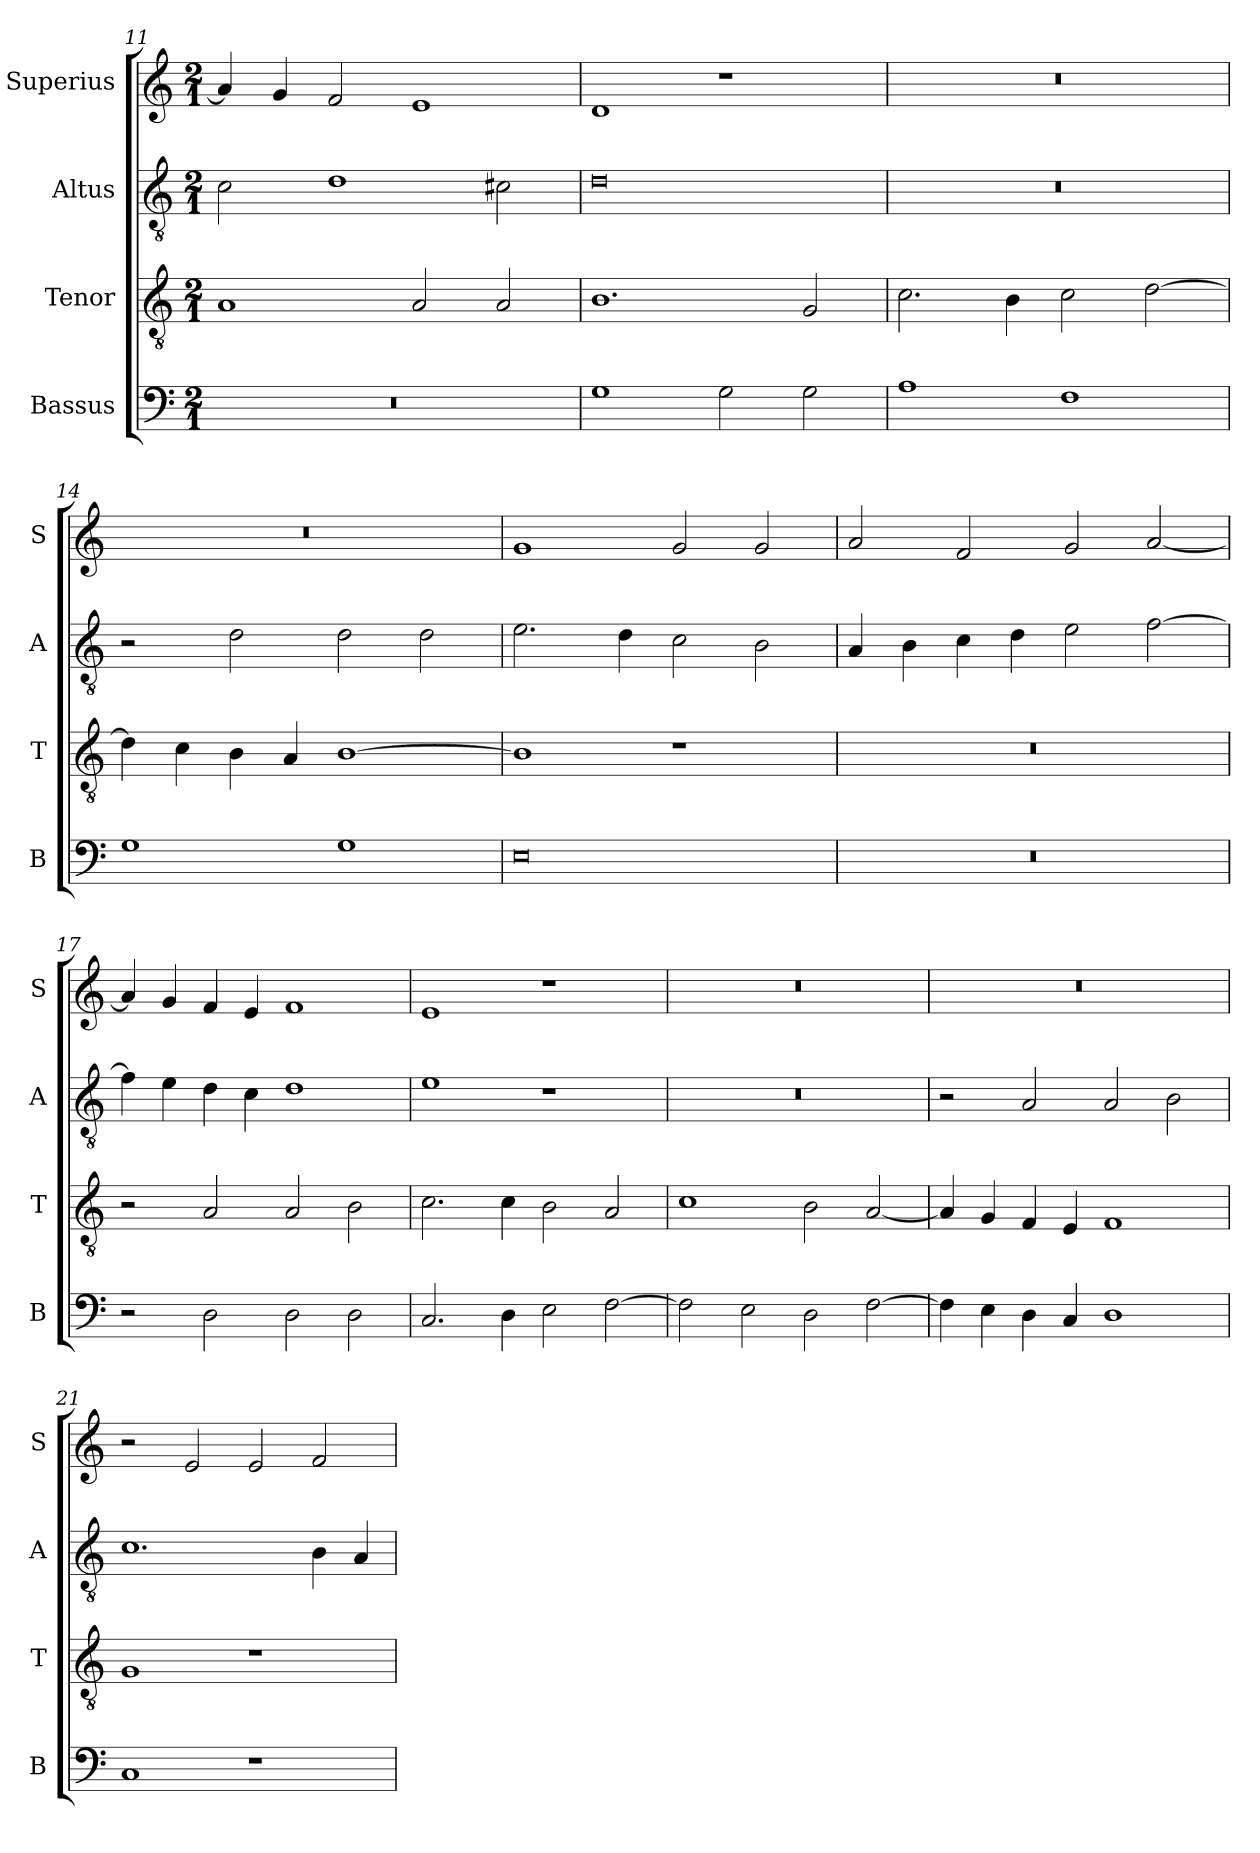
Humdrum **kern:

**kern	**kern	**kern	**kern
*part4	*part3	*part2	*part1
*staff4	*staff3	*staff2	*staff1
*I"Bassus	*I"Tenor	*I"Altus	*I"Superius
*I'B	*I'T	*I'A	*I'S
*clefF4	*clefGv2	*clefGv2	*clefG2
*k[]	*k[]	*k[]	*k[]
*C:	*C:	*C:	*C:
*M2/1	*M2/1	*M2/1	*M2/1
=11	=11	=11	=11
0r	1A	2c	4a]
.	.	.	4g
.	.	1d	2f
.	2A	.	1e
.	2A	2c#X	.
=12	=12	=12	=12
1G	1.B	0d	1d
2G	.	.	1r
2G	2G	.	.
=13	=13	=13	=13
1A	2.c	0r	0r
.	4B	.	.
1F	2c	.	.
.	[2d	.	.
=14	=14	=14	=14
1G	4d]	2r	0r
.	4c	.	.
.	4B	2d	.
.	4A	.	.
1G	[1B	2d	.
.	.	2d	.
=15	=15	=15	=15
0E	1B]	2.e	1g
.	.	4d	.
.	1r	2c	2g
.	.	2B	2g
=16	=16	=16	=16
0r	0r	4A	2a
.	.	4B	.
.	.	4c	2f
.	.	4d	.
.	.	2e	2g
.	.	[2f	[2a
=17	=17	=17	=17
2r	2r	4f]	4a]
.	.	4e	4g
2D	2A	4d	4f
.	.	4c	4e
2D	2A	1d	1f
2D	2B	.	.
=18	=18	=18	=18
2.C	2.c	1e	1e
4D	4c	.	.
2E	2B	1r	1r
[2F	2A	.	.
=19	=19	=19	=19
2F]	1c	0r	0r
2E	.	.	.
2D	2B	.	.
[2F	[2A	.	.
=20	=20	=20	=20
4F]	4A]	2r	0r
4E	4G	.	.
4D	4F	2A	.
4C	4E	.	.
1D	1F	2A	.
.	.	2B	.
=21	=21	=21	=21
1C	1G	1.c	2r
.	.	.	2e
1r	1r	.	2e
.	.	4B	2f
.	.	4A	.
=	=	=	=
*-	*-	*-	*-
